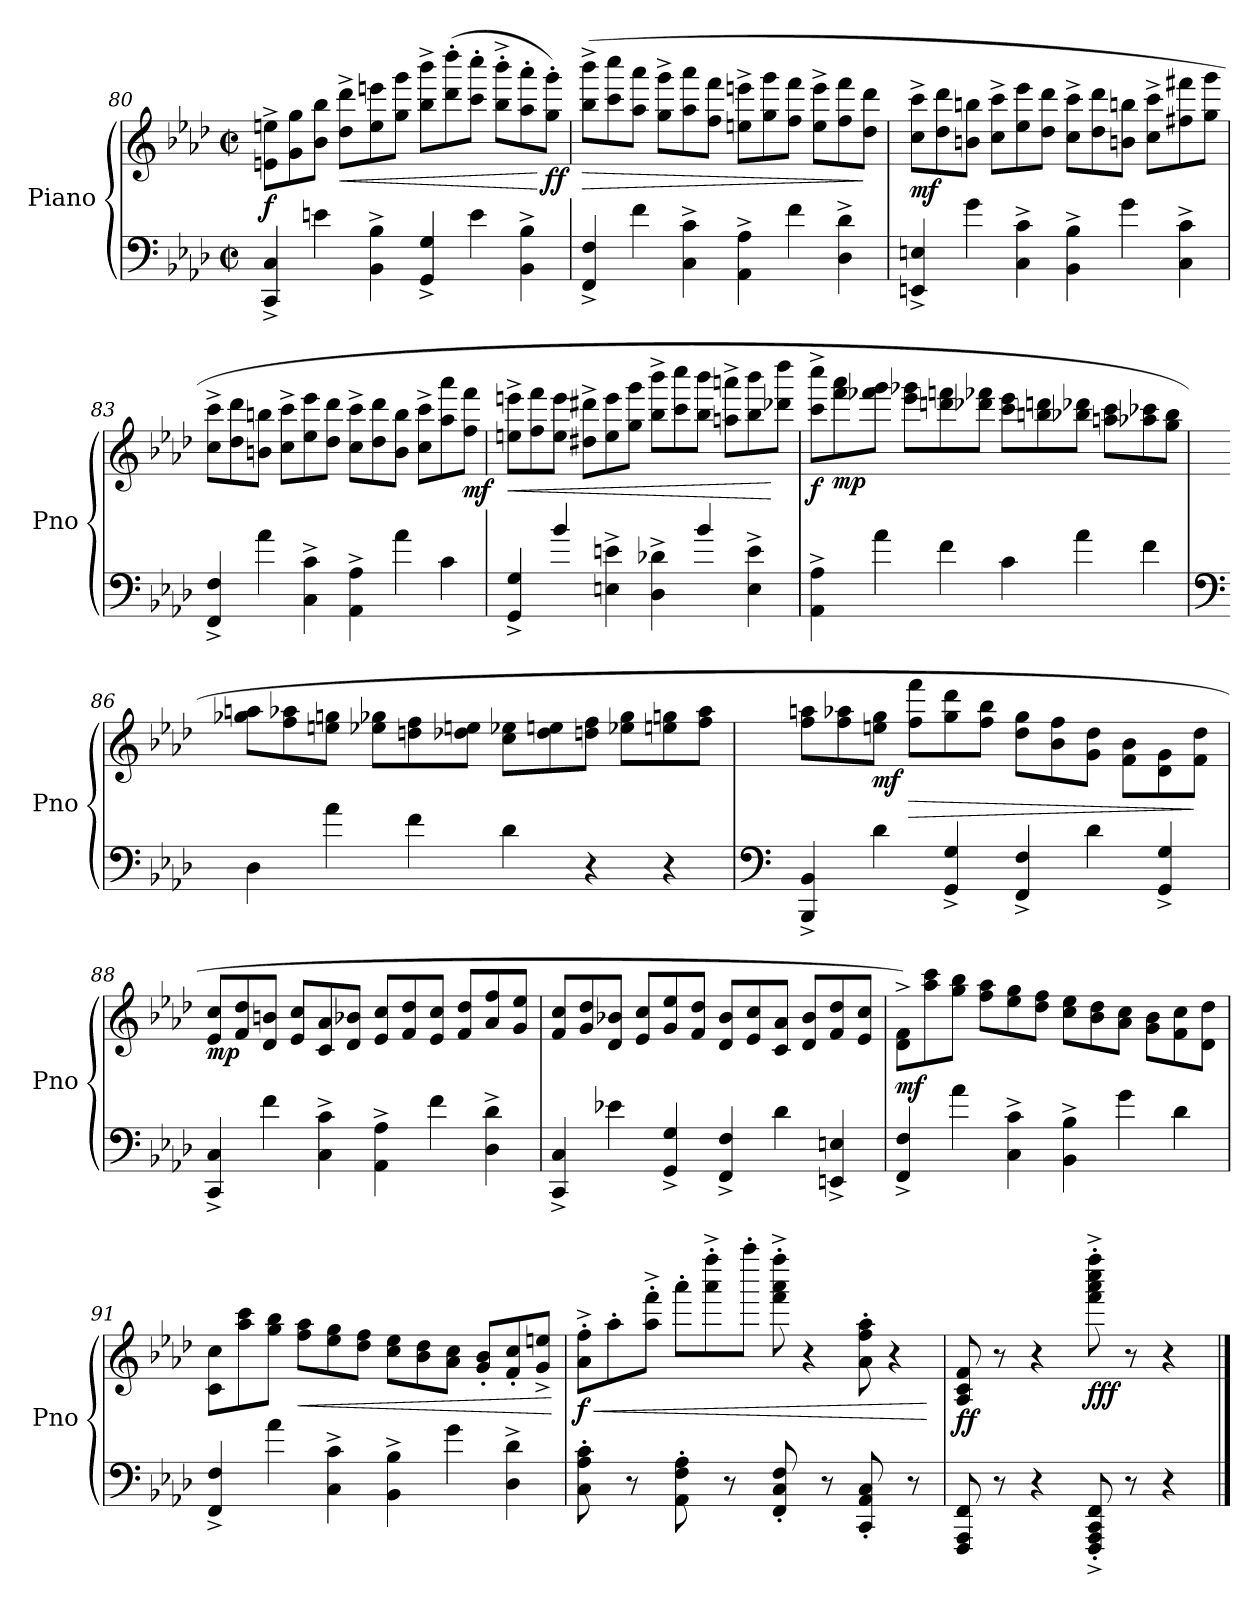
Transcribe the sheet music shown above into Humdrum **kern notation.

**kern	**kern	**dynam
*part1	*part1	*part1
*staff2	*staff1	*staff1/2
*I"Piano	*	*
*I'Pno	*	*
!!LO:LB:g=z
*clefF4	*clefG2	*
*k[b-e-a-d-]	*k[b-e-a-d-]	*
*M4/4	*M4/4	*
*met(c|)	*met(c|)	*
*Xtuplet	*Xtuplet	*
=80	=80	=80
!	!	!LO:DY:b
6CC/^ 6C/^	12en\^ 12een\^L	f
.	12g\ 12gg\	.
6en\	12b-\ 12bb-\J	.
!	!	!LO:HP:b
.	12dd-\^ 12ddd-\^L	<
6BB-\^ 6B-\^	12ee\ 12eeen\	.
.	12gg\ 12ggg\J	.
6GG/^ 6G/^	12bb-\^ 12bbb-\^L	.
.	(>12ddd-\' 12dddd-\'	.
6e\	12ccc\' 12cccc\'J	.
.	12bb-\'^ 12bbb-\'^L	.
6BB-\^ 6B-\^	12aa-\' 12aaa-\'	.
!	!	!LO:DY:n=1:b
.	12gg\' 12ggg\'J)	[ ff
=81	=81	=81
!	!	!LO:HP:b
6FF/^ 6F/^	(>12bb-\^ 12bbb-\^L	>
.	12ccc\ 12cccc\	.
6f\	12aa-\ 12aaa-\J	.
.	12gg\^ 12ggg\^L	.
6C\^ 6c\^	12aa-\ 12aaa-\	.
.	12ff\ 12fff\J	.
6AA-\^ 6A-\^	12een\^ 12eeen\^L	.
.	12gg\ 12ggg\	.
6f\	12ff\ 12fff\J	.
.	12ee\^ 12eee\^L	.
6D-\^ 6d-\^	12ff\ 12fff\	.
.	12dd-\ 12ddd-\J	]
!!LO:PB:g=z
=82	=82	=82
!	!	!LO:DY:b
6EEn/^ 6En/^	12cc\^ 12ccc\^L	mf
.	12dd-\ 12ddd-\	.
6g\	12bn\ 12bbn\J	.
.	12cc\^ 12ccc\^L	.
6C\^ 6c\^	12ee-\ 12eee-\	.
.	12dd-\ 12ddd-\J	.
6BB-\^ 6B-\^	12cc\^ 12ccc\^L	.
.	12dd-\ 12ddd-\	.
6g\	12bn\ 12bbn\J	.
.	12cc\^ 12ccc\^L	.
6C\^ 6c\^	12ff#X\ 12fff#X\	.
.	12gg\ 12ggg\J	.
=83	=83	=83
6FF/^ 6F/^	12cc\^ 12ccc\^L	.
.	12dd-\ 12ddd-\	.
6a-\	12bn\ 12bbn\J	.
.	12cc\^ 12ccc\^L	.
6C\^ 6c\^	12ee-\ 12eee-\	.
.	12dd-\ 12ddd-\J	.
6AA-\^ 6A-\^	12cc\^ 12ccc\^L	.
.	12dd-\ 12ddd-\	.
6a-\	12b\ 12bb\J	.
.	12cc\^ 12ccc\^L	.
6c\	12aa-\ 12aaa-\	.
!	!	!LO:DY:b
.	12ff\ 12fff\J	mf
!!LO:LB:g=z
=84	=84	=84
!	!	!LO:HP:b
6GG/^ 6G/^	12een\^ 12eeen\^L	<
.	12ff\ 12fff\	.
6b-/	12ee\ 12eee\J	.
.	12dd#X\^ 12ddd#X\^L	.
6En\^ 6en\^	12ee\ 12eee\	.
.	12gg\ 12ggg\J	.
6D-\^ 6d-X\^	12bb-\^ 12bbb-\^L	.
.	12ccc\ 12cccc\	.
6b-/	12bb-\ 12bbb-\J	.
.	12aan\^ 12aaan\^L	.
6E\^ 6e\^	12bb-\ 12bbb-\	.
.	12ddd-X\ 12dddd-\J	[
=85	=85	=85
*	*MM220	*
!	!	!LO:DY:b
6AA-\^ 6A-\^	12ccc\^ 12cccc\^L	f
!	!	!LO:DY:b
.	12fff\ 12aaa-\	mp
6a-\	12fff-X\ 12ggg\J	.
.	12eee-\ 12ggg-X\L	.
6f\	12dddn\ 12fffn\	.
.	12ddd-X\ 12fff-X\J	.
6c\	12ccc\ 12eee-\L	.
.	12bbn\ 12dddn\	.
6a-\	12bb-X\ 12ddd-X\J	.
.	12aan\ 12ccc\L	.
6f\	12aa-X\ 12ccc-X\	.
.	12gg\ 12bb-\J	.
!!LO:LB:g=z
=86	=86	=86
*clefF4	*	*
6D-\	12gg-X\ 12aan\L	.
.	12ff\ 12aa-X\	.
6a-\	12een\ 12ggn\J	.
.	12ee-X\ 12gg-X\L	.
6f\	12ddn\ 12ff\	.
.	12dd-X\ 12een\J	.
6d-\	12cc\ 12ee-X\L	.
.	12dd-\ 12een\	.
6r	12ddn\ 12ff\J	.
.	12ee-X\ 12gg-\L	.
6r	12een\ 12ggn\	.
.	12ff\ 12aa-\J	.
=87	=87	=87
*clefF4	*	*
6BBB-/^ 6BB-/^	12ff\ 12aan\L	.
.	12ff\ 12aa-X\	.
!	!	!LO:DY:b
6d-\	12een\ 12gg\J	mf
*	*MM180	*
!	!	!LO:HP:b
.	12ff\ 12fff\L	>
6GG/^ 6G/^	12gg\ 12ddd-\	.
.	12ff\ 12bb-\J	.
6FF/^ 6F/^	12dd-\ 12gg\L	.
.	12b-\ 12ff\	.
6d-\	12g\ 12dd-\J	.
.	12f\ 12b-\L	.
6GG/^ 6G/^	12d-\ 12g\	.
.	12f\ 12dd-\J	]
!!LO:LB:g=z
=88	=88	=88
*	*MM200	*
!	!	!LO:DY:b
6CC/^ 6C/^	12e-/ 12cc/L	mp
.	12f/ 12dd-/	.
6f\	12d-/ 12bn/J	.
.	12e-/ 12cc/L	.
6C\^ 6c\^	12c/ 12a-/	.
.	12d-/ 12b-X/J	.
6AA-\^ 6A-\^	12e-/ 12cc/L	.
.	12f/ 12dd-/	.
6f\	12e-/ 12cc/J	.
.	12f/ 12dd-/L	.
6D-\^ 6d-\^	12a-/ 12ff/	.
.	12g/ 12ee-/J	.
=89	=89	=89
6CC/^ 6C/^	12f/ 12cc/L	.
.	12g/ 12dd-/	.
6e-X\	12d-/ 12b-X/J	.
.	12e-/ 12cc/L	.
6GG/^ 6G/^	12g/ 12ee-/	.
.	12f/ 12dd-/J	.
6FF/^ 6F/^	12d-/ 12b-/L	.
.	12e-/ 12cc/	.
6d-\	12c/ 12a-/J	.
.	12d-/ 12b-/L	.
6EEn/^ 6En/^	12f/ 12dd-/	.
.	12e-/ 12cc/J	.
=90	=90	=90
*	*MM200	*
!	!	!LO:DY:b
6FF/^ 6F/^	12d-\^ 12f\^L)	mf
.	12aa-\ 12ccc\	.
6a-\	12gg\ 12bb-\J	.
.	12ff\ 12aa-\L	.
6C\^ 6c\^	12ee-\ 12gg\	.
.	12dd-\ 12ff\J	.
6BB-\^ 6B-\^	12cc\ 12ee-\L	.
.	12b-\ 12dd-\	.
6g\	12a-\ 12cc\J	.
.	12g\ 12b-\L	.
6d-\	12f\ 12cc\	.
.	12d-\ 12dd-\J	.
!!LO:PB:g=z
=91	=91	=91
6FF/^ 6F/^	12c\ 12cc\L	.
.	12aa-\ 12ccc\	.
6a-\	12gg\ 12bb-\J	.
!	!	!LO:HP:b
.	12ff\ 12aa-\L	<
6C\^ 6c\^	12ee-\ 12gg\	.
.	12dd-\ 12ff\J	.
6BB-\^ 6B-\^	12cc\ 12ee-\L	.
.	12b-\ 12dd-\	.
6g\	12a-\ 12cc\J	.
.	12g/' 12b-/'L	.
6D-\^ 6d-\^	12f/' 12cc/'	.
.	12g/^ 12een/^J	.
.	.	[
=92	=92	=92
!	!	!LO:HP:b
!	!	!LO:DY:n=1:b
8C\' 8A-\' 8c\'	12a-\'^ 12ff\'^L	< f
.	12aa-'\	.
8r	.	.
.	12aa-\'^ 12fff\'^J	.
8AA-\' 8F\' 8A-\'	12aaa-'\L	.
.	12aaa-\'^ 12ffff\'^	.
8r	.	.
.	12aaaa-'\J	.
8FF/' 8C/' 8F/'	12fff\'^ 12aaa-\'^ 12ffff\'^	.
.	6r	.
8r	.	.
8CC/' 8AA-/' 8C/'	12a-\' 12ff\' 12aa-\'	.
.	6r	.
8r	.	.
.	.	[
=93	=93	=93
!	!	!LO:DY:b
8FFF/ 8AAA-/ 8FF/	8A-/ 8c/ 8f/	ff
8r	8r	.
4r	4r	.
!	!	!LO:DY:b
8FFF/'^ 8AAA-/'^ 8CC/'^ 8FF/'^	8fff\'^ 8aaa-\'^ 8cccc\'^ 8ffff\'^	fff
8r	8r	.
4r	4r	.
==	==	==
*-	*-	*-
